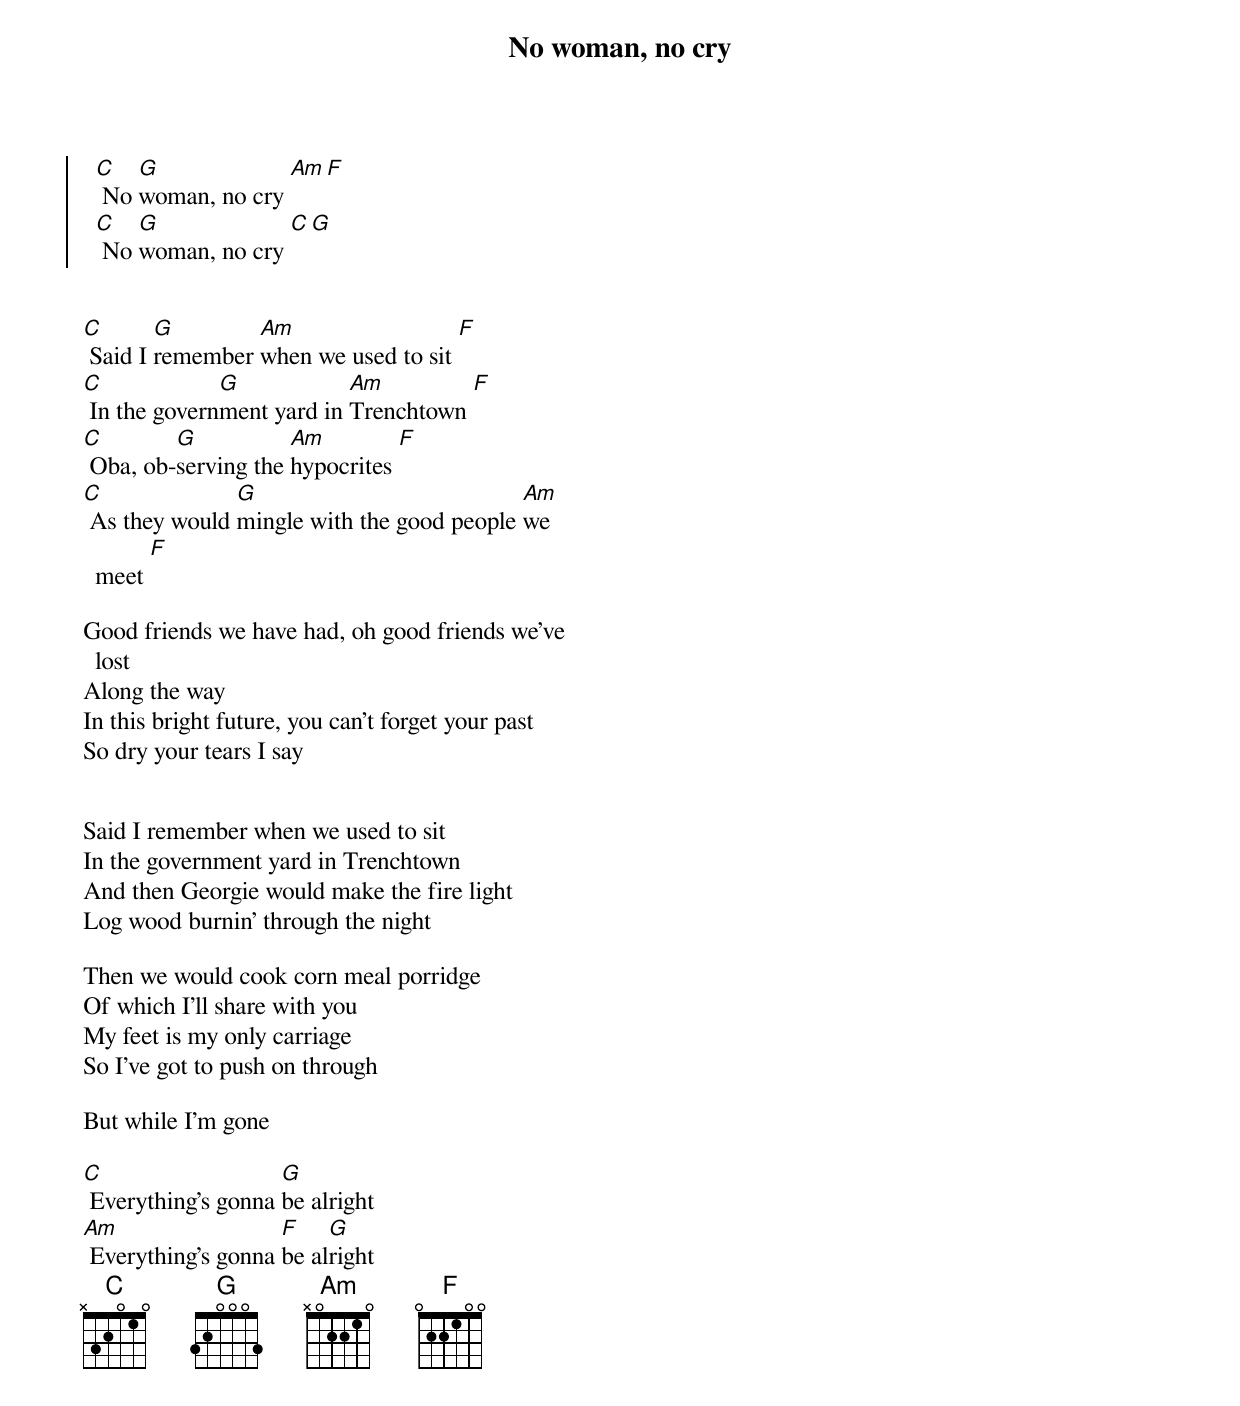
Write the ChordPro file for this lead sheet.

{title: No woman, no cry}
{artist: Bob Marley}
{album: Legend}
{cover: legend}
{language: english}
{columns: 2}
{define: C frets X 3 2 0 1 0}
{define: G frets 3 2 0 0 0 3}
{define: Am frets X 0 2 2 1 0}
{define: F base-fret 1 frets 0 2 2 1 0 0}

{start_of_chorus}
  [C] No [G]woman, no cry [Am F]
  [C] No [G]woman, no cry [C G]
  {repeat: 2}
{end_of_chorus}


[C] Said I [G]remember [Am]when we used to sit [F]
[C] In the govern[G]ment yard in [Am]Trenchtown [F]
[C] Oba, ob-[G]serving the [Am]hypocrites [F]
[C] As they would [G]mingle with the good people [Am]we meet [F]

Good friends we have had, oh good friends we've lost
Along the way
In this bright future, you can't forget your past
So dry your tears I say


Said I remember when we used to sit
In the government yard in Trenchtown
And then Georgie would make the fire light
Log wood burnin' through the night

Then we would cook corn meal porridge
Of which I'll share with you
My feet is my only carriage
So I've got to push on through

But while I'm gone

{start_of_bridge}
[C] Everything's gonna [G]be alright
[Am] Everything's gonna [F]be al[G]right
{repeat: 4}
{end_of_bridge}
